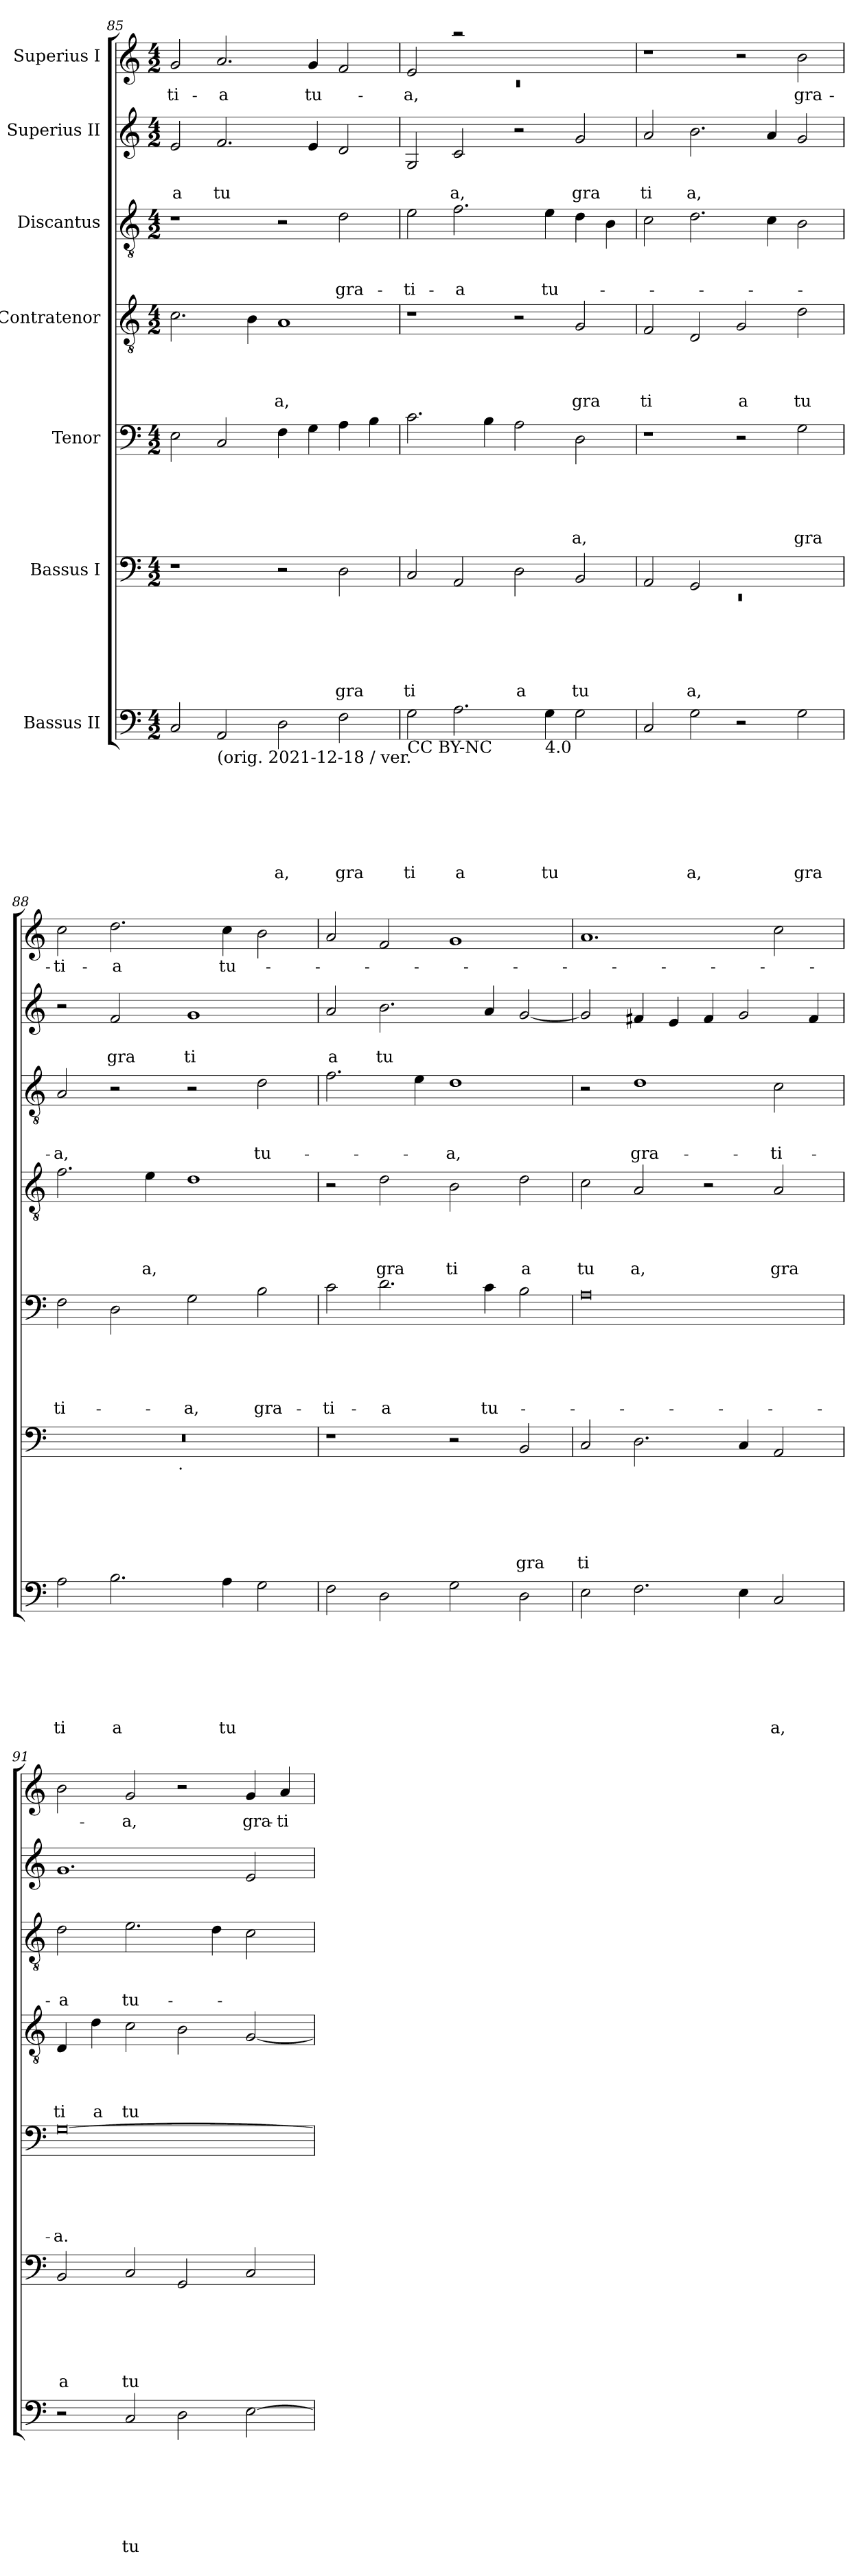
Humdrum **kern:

**kern	**text	**text	**text	**text	**text	**text	**text	**kern	**text	**text	**text	**text	**text	**text	**kern	**text	**text	**text	**text	**text	**kern	**text	**text	**text	**text	**kern	**text	**text	**text	**kern	**text	**text	**kern	**text
*part7	*part7	*part7	*part7	*part7	*part7	*part7	*part7	*part6	*part6	*part6	*part6	*part6	*part6	*part6	*part5	*part5	*part5	*part5	*part5	*part5	*part4	*part4	*part4	*part4	*part4	*part3	*part3	*part3	*part3	*part2	*part2	*part2	*part1	*part1
*staff7	*staff7	*staff7	*staff7	*staff7	*staff7	*staff7	*staff7	*staff6	*staff6	*staff6	*staff6	*staff6	*staff6	*staff6	*staff5	*staff5	*staff5	*staff5	*staff5	*staff5	*staff4	*staff4	*staff4	*staff4	*staff4	*staff3	*staff3	*staff3	*staff3	*staff2	*staff2	*staff2	*staff1	*staff1
*I"Bassus II	*	*	*	*	*	*	*	*I"Bassus I	*	*	*	*	*	*	*I"Tenor	*	*	*	*	*	*I"Contratenor	*	*	*	*	*I"Discantus	*	*	*	*I"Superius II	*	*	*I"Superius I	*
*clefF4	*	*	*	*	*	*	*	*clefF4	*	*	*	*	*	*	*clefF4	*	*	*	*	*	*clefGv2	*	*	*	*	*clefGv2	*	*	*	*clefG2	*	*	*clefG2	*
*k[]	*	*	*	*	*	*	*	*k[]	*	*	*	*	*	*	*k[]	*	*	*	*	*	*k[]	*	*	*	*	*k[]	*	*	*	*k[]	*	*	*k[]	*
*C:	*	*	*	*	*	*	*	*C:	*	*	*	*	*	*	*C:	*	*	*	*	*	*C:	*	*	*	*	*C:	*	*	*	*C:	*	*	*C:	*
*M4/2	*	*	*	*	*	*	*	*M4/2	*	*	*	*	*	*	*M4/2	*	*	*	*	*	*M4/2	*	*	*	*	*M4/2	*	*	*	*M4/2	*	*	*M4/2	*
=85	=85	=85	=85	=85	=85	=85	=85	=85	=85	=85	=85	=85	=85	=85	=85	=85	=85	=85	=85	=85	=85	=85	=85	=85	=85	=85	=85	=85	=85	=85	=85	=85	=85	=85
!	!	!	!	!	!	!	!	!	!	!	!	!	!	!	!	!	!	!	!	!	!	!	!	!	!	!	!	!	!	!	!	!LO:LY:b	!	!LO:LY:b
2C/	.	.	.	.	.	.	.	1r	.	.	.	.	.	.	2E\	.	.	.	.	.	2.c\	.	.	.	.	1r	.	.	.	2e/	.	a	2g/	-ti-
!LO:TX:b:t=(orig. 2021-12-18 / ver.	!	!	!	!	!	!	!	!	!	!	!	!	!	!	!	!	!	!	!	!	!	!	!	!	!	!	!	!	!	!	!	!	!	!
!	!	!	!	!	!	!	!	!	!	!	!	!	!	!	!	!	!	!	!	!	!	!	!	!	!	!	!	!	!	!	!	!LO:LY:b	!	!LO:LY:b
2AA/	.	.	.	.	.	.	.	.	.	.	.	.	.	.	2C/	.	.	.	.	.	.	.	.	.	.	.	.	.	.	2.f/	.	tu	2.a/	-a
.	.	.	.	.	.	.	.	.	.	.	.	.	.	.	.	.	.	.	.	.	4B\	.	.	.	.	.	.	.	.	.	.	.	.	.
!	!	!	!	!	!	!	!LO:LY:b	!	!	!	!	!	!	!	!	!	!	!	!	!	!	!	!	!	!LO:LY:b	!	!	!	!	!	!	!	!	!
2D\	.	.	.	.	.	.	a,	2r	.	.	.	.	.	.	4F\	.	.	.	.	.	1A	.	.	.	a,	2r	.	.	.	.	.	.	.	.
!	!	!	!	!	!	!	!	!	!	!	!	!	!	!	!	!	!	!	!	!	!	!	!	!	!	!	!	!	!	!	!	!	!	!LO:LY:b
.	.	.	.	.	.	.	.	.	.	.	.	.	.	.	4G\	.	.	.	.	.	.	.	.	.	.	.	.	.	.	4e/	.	.	4g/	tu-
!	!	!	!	!	!	!	!LO:LY:b	!	!	!	!	!	!	!LO:LY:b	!	!	!	!	!	!	!	!	!	!	!	!	!	!	!LO:LY:b	!	!	!	!	!
2F\	.	.	.	.	.	.	gra	2D\	.	.	.	.	.	gra	4A\	.	.	.	.	.	.	.	.	.	.	2d\	.	.	gra-	2d/	.	.	2f/	.
.	.	.	.	.	.	.	.	.	.	.	.	.	.	.	4B\	.	.	.	.	.	.	.	.	.	.	.	.	.	.	.	.	.	.	.
=86	=86	=86	=86	=86	=86	=86	=86	=86	=86	=86	=86	=86	=86	=86	=86	=86	=86	=86	=86	=86	=86	=86	=86	=86	=86	=86	=86	=86	=86	=86	=86	=86	=86	=86
*	*	*	*	*	*	*	*	*	*	*	*	*	*	*	*	*	*	*	*	*	*	*	*	*	*	*	*	*	*	*	*	*	*^	*
!LO:TX:b:t=CC BY-NC	!	!	!	!	!	!	!	!	!	!	!	!	!	!	!	!	!	!	!	!	!	!	!	!	!	!	!	!	!	!	!	!	!	!	!
!	!	!	!	!	!	!	!LO:LY:b	!	!	!	!	!	!	!LO:LY:b	!	!	!	!	!	!	!	!	!	!	!	!	!	!	!LO:LY:b	!	!	!	!	!LO:N:vis=1	!LO:LY:b
2G\	.	.	.	.	.	.	ti	2C/	.	.	.	.	.	ti	2.c\	.	.	.	.	.	1r	.	.	.	.	2e\	.	.	-ti-	2G/	.	.	2e/	0rc	-a,
!	!	!	!	!	!	!	!LO:LY:b	!	!	!	!	!	!	!	!	!	!	!	!	!	!	!	!	!	!	!	!	!	!LO:LY:b	!	!	!LO:LY:b	!	!	!
2.A\	.	.	.	.	.	.	a	2AA/	.	.	.	.	.	.	.	.	.	.	.	.	.	.	.	.	.	2.f\	.	.	-a	2c/	.	a,	2raa	.	.
.	.	.	.	.	.	.	.	.	.	.	.	.	.	.	4B\	.	.	.	.	.	.	.	.	.	.	.	.	.	.	.	.	.	.	.	.
!	!	!	!	!	!	!	!	!	!	!	!	!	!	!LO:LY:b	!	!	!	!	!	!	!	!	!	!	!	!	!	!	!	!	!	!	!	!	!
.	.	.	.	.	.	.	.	2D\	.	.	.	.	.	a	2A\	.	.	.	.	.	2r	.	.	.	.	.	.	.	.	2r	.	.	1ryy	.	.
!LO:TX:b:t=4.0	!	!	!	!	!	!	!	!	!	!	!	!	!	!	!	!	!	!	!	!	!	!	!	!	!	!	!	!	!	!	!	!	!	!	!
!	!	!	!	!	!	!	!LO:LY:b	!	!	!	!	!	!	!	!	!	!	!	!	!	!	!	!	!	!	!	!	!	!LO:LY:b	!	!	!	!	!	!
4G\	.	.	.	.	.	.	tu	.	.	.	.	.	.	.	.	.	.	.	.	.	.	.	.	.	.	4e\	.	.	tu-	.	.	.	.	.	.
!	!	!	!	!	!	!	!	!	!	!	!	!	!	!LO:LY:b	!	!	!	!	!	!LO:LY:b	!	!	!	!	!LO:LY:b	!	!	!	!	!	!	!LO:LY:b	!	!	!
2G\	.	.	.	.	.	.	.	2BB/	.	.	.	.	.	tu	2D\	.	.	.	.	a,	2G/	.	.	.	gra	4d\	.	.	.	2g/	.	gra	.	.	.
.	.	.	.	.	.	.	.	.	.	.	.	.	.	.	.	.	.	.	.	.	.	.	.	.	.	4B\	.	.	.	.	.	.	.	.	.
*	*	*	*	*	*	*	*	*	*	*	*	*	*	*	*	*	*	*	*	*	*	*	*	*	*	*	*	*	*	*	*	*	*v	*v	*
=87	=87	=87	=87	=87	=87	=87	=87	=87	=87	=87	=87	=87	=87	=87	=87	=87	=87	=87	=87	=87	=87	=87	=87	=87	=87	=87	=87	=87	=87	=87	=87	=87	=87	=87
*	*	*	*	*	*	*	*	*^	*	*	*	*	*	*	*	*	*	*	*	*	*	*	*	*	*	*	*	*	*	*	*	*	*	*
!	!	!	!	!	!	!	!	!	!LO:N:vis=1	!	!	!	!	!	!	!	!	!	!	!	!	!	!	!	!	!LO:LY:b	!	!	!	!	!	!	!LO:LY:b	!	!
2C/	.	.	.	.	.	.	.	2AA/	0rEE	.	.	.	.	.	.	1r	.	.	.	.	.	2F/	.	.	.	ti	2c\	.	.	.	2a/	.	ti	1r	.
!	!	!	!	!	!	!	!LO:LY:b	!	!	!	!	!	!	!	!LO:LY:b	!	!	!	!	!	!	!	!	!	!	!	!	!	!	!	!	!	!LO:LY:b	!	!
2G\	.	.	.	.	.	.	a,	2GG/	.	.	.	.	.	.	a,	.	.	.	.	.	.	2D/	.	.	.	.	2.d\	.	.	.	2.b\	.	a,	.	.
!	!	!	!	!	!	!	!	!	!	!	!	!	!	!	!	!	!	!	!	!	!	!	!	!	!	!LO:LY:b	!	!	!	!	!	!	!	!	!
2r	.	.	.	.	.	.	.	1ryy	.	.	.	.	.	.	.	2r	.	.	.	.	.	2G/	.	.	.	a	.	.	.	.	.	.	.	2r	.
.	.	.	.	.	.	.	.	.	.	.	.	.	.	.	.	.	.	.	.	.	.	.	.	.	.	.	4c\	.	.	.	4a/	.	.	.	.
!	!	!	!	!	!	!	!LO:LY:b	!	!	!	!	!	!	!	!	!	!	!	!	!	!LO:LY:b	!	!	!	!	!LO:LY:b	!	!	!	!	!	!	!	!	!LO:LY:b
2G\	.	.	.	.	.	.	gra	.	.	.	.	.	.	.	.	2G\	.	.	.	.	gra	2d\	.	.	.	tu	2B\	.	.	.	2g/	.	.	2b\	gra-
!!LO:PB:g=z
=88	=88	=88	=88	=88	=88	=88	=88	=88	=88	=88	=88	=88	=88	=88	=88	=88	=88	=88	=88	=88	=88	=88	=88	=88	=88	=88	=88	=88	=88	=88	=88	=88	=88	=88	=88
!	!	!	!	!	!	!	!LO:LY:b	!	!	!	!	!	!	!	!	!	!	!	!	!	!LO:LY:b	!	!	!	!	!	!	!	!	!LO:LY:b	!	!	!	!	!LO:LY:b
2A\	.	.	.	.	.	.	ti	0r	2ryy	.	.	.	.	.	.	2F\	.	.	.	.	ti-	2.f\	.	.	.	.	2A/	.	.	-a,	2r	.	.	2cc\	-ti-
!	!	!	!	!	!	!	!LO:LY:b	!	!	!	!	!	!	!	!	!	!	!	!	!	!	!	!	!	!	!	!	!	!	!	!	!	!LO:LY:b	!	!LO:LY:b
2.B\	.	.	.	.	.	.	a	.	4...ryy	.	.	.	.	.	.	2D\	.	.	.	.	.	.	.	.	.	.	2r	.	.	.	2f/	.	gra	2.dd\	-a
!	!	!	!	!	!	!	!	!	!	!	!	!	!	!	!	!	!	!	!	!	!	!	!	!	!	!LO:LY:b	!	!	!	!	!	!	!	!	!
.	.	.	.	.	.	.	.	.	.	.	.	.	.	.	.	.	.	.	.	.	.	4e\	.	.	.	a,	.	.	.	.	.	.	.	.	.
!	!	!	!	!	!	!	!	!	!LO:TX:b:t=.	!	!	!	!	!	!	!	!	!	!	!	!	!	!	!	!	!	!	!	!	!	!	!	!	!	!
.	.	.	.	.	.	.	.	.	1ryy	.	.	.	.	.	.	.	.	.	.	.	.	.	.	.	.	.	.	.	.	.	.	.	.	.	.
!	!	!	!	!	!	!	!	!	!	!	!	!	!	!	!	!	!	!	!	!	!LO:LY:b	!	!	!	!	!	!	!	!	!	!	!	!LO:LY:b	!	!
.	.	.	.	.	.	.	.	.	.	.	.	.	.	.	.	2G\	.	.	.	.	-a,	1d	.	.	.	.	2r	.	.	.	1g	.	ti	.	.
!	!	!	!	!	!	!	!LO:LY:b	!	!	!	!	!	!	!	!	!	!	!	!	!	!	!	!	!	!	!	!	!	!	!	!	!	!	!	!LO:LY:b
4A\	.	.	.	.	.	.	tu	.	.	.	.	.	.	.	.	.	.	.	.	.	.	.	.	.	.	.	.	.	.	.	.	.	.	4cc\	tu-
!	!	!	!	!	!	!	!	!	!	!	!	!	!	!	!	!	!	!	!	!	!LO:LY:b	!	!	!	!	!	!	!	!	!LO:LY:b	!	!	!	!	!
2G\	.	.	.	.	.	.	.	.	.	.	.	.	.	.	.	2B\	.	.	.	.	gra-	.	.	.	.	.	2d\	.	.	tu-	.	.	.	2b\	.
.	.	.	.	.	.	.	.	.	32ryy	.	.	.	.	.	.	.	.	.	.	.	.	.	.	.	.	.	.	.	.	.	.	.	.	.	.
=89	=89	=89	=89	=89	=89	=89	=89	=89	=89	=89	=89	=89	=89	=89	=89	=89	=89	=89	=89	=89	=89	=89	=89	=89	=89	=89	=89	=89	=89	=89	=89	=89	=89	=89	=89
!	!	!	!	!	!	!	!	!	!	!	!	!	!	!	!	!	!	!	!	!	!LO:LY:b	!	!	!	!	!	!	!	!	!	!	!	!LO:LY:b	!	!
*	*	*	*	*	*	*	*	*v	*v	*	*	*	*	*	*	*	*	*	*	*	*	*	*	*	*	*	*	*	*	*	*	*	*	*	*
2F\	.	.	.	.	.	.	.	1r	.	.	.	.	.	.	2c\	.	.	.	.	-ti-	2r	.	.	.	.	2.f\	.	.	.	2a/	.	a	2a/	.
!	!	!	!	!	!	!	!	!	!	!	!	!	!	!	!	!	!	!	!	!LO:LY:b	!	!	!	!	!LO:LY:b	!	!	!	!	!	!	!LO:LY:b	!	!
2D\	.	.	.	.	.	.	.	.	.	.	.	.	.	.	2.d\	.	.	.	.	-a	2d\	.	.	.	gra	.	.	.	.	2.b\	.	tu	2f/	.
.	.	.	.	.	.	.	.	.	.	.	.	.	.	.	.	.	.	.	.	.	.	.	.	.	.	4e\	.	.	.	.	.	.	.	.
!	!	!	!	!	!	!	!	!	!	!	!	!	!	!	!	!	!	!	!	!	!	!	!	!	!LO:LY:b	!	!	!	!LO:LY:b	!	!	!	!	!
2G\	.	.	.	.	.	.	.	2r	.	.	.	.	.	.	.	.	.	.	.	.	2B\	.	.	.	ti	1d	.	.	-a,	.	.	.	1g	.
!	!	!	!	!	!	!	!	!	!	!	!	!	!	!	!	!	!	!	!	!LO:LY:b	!	!	!	!	!	!	!	!	!	!	!	!	!	!
.	.	.	.	.	.	.	.	.	.	.	.	.	.	.	4c\	.	.	.	.	tu-	.	.	.	.	.	.	.	.	.	4a/	.	.	.	.
!	!	!	!	!	!	!	!	!	!	!	!	!	!	!LO:LY:b	!	!	!	!	!	!	!	!	!	!	!LO:LY:b	!	!	!	!	!	!	!	!	!
2D\	.	.	.	.	.	.	.	2BB/	.	.	.	.	.	gra	2B\	.	.	.	.	.	2d\	.	.	.	a	.	.	.	.	[<2g/	.	.	.	.
=90	=90	=90	=90	=90	=90	=90	=90	=90	=90	=90	=90	=90	=90	=90	=90	=90	=90	=90	=90	=90	=90	=90	=90	=90	=90	=90	=90	=90	=90	=90	=90	=90	=90	=90
!	!	!	!	!	!	!	!	!	!	!	!	!	!	!LO:LY:b	!	!	!	!	!	!	!	!	!	!	!LO:LY:b	!	!	!	!	!	!	!	!	!
2E\	.	.	.	.	.	.	.	2C/	.	.	.	.	.	ti	0A	.	.	.	.	.	2c\	.	.	.	tu	2r	.	.	.	2g/]	.	.	1.a	.
!	!	!	!	!	!	!	!	!	!	!	!	!	!	!	!	!	!	!	!	!	!	!	!	!	!LO:LY:b	!	!	!	!LO:LY:b	!	!	!	!	!
2.F\	.	.	.	.	.	.	.	2.D\	.	.	.	.	.	.	.	.	.	.	.	.	2A/	.	.	.	a,	1d	.	.	gra-	4f#X/	.	.	.	.
.	.	.	.	.	.	.	.	.	.	.	.	.	.	.	.	.	.	.	.	.	.	.	.	.	.	.	.	.	.	4e/	.	.	.	.
.	.	.	.	.	.	.	.	.	.	.	.	.	.	.	.	.	.	.	.	.	2r	.	.	.	.	.	.	.	.	4f#/	.	.	.	.
4E\	.	.	.	.	.	.	.	4C/	.	.	.	.	.	.	.	.	.	.	.	.	.	.	.	.	.	.	.	.	.	2g/	.	.	.	.
!	!	!	!	!	!	!	!LO:LY:b	!	!	!	!	!	!	!	!	!	!	!	!	!	!	!	!	!	!LO:LY:b	!	!	!	!LO:LY:b	!	!	!	!	!
2C/	.	.	.	.	.	.	a,	2AA/	.	.	.	.	.	.	.	.	.	.	.	.	2A/	.	.	.	gra	2c\	.	.	-ti-	.	.	.	2cc\	.
.	.	.	.	.	.	.	.	.	.	.	.	.	.	.	.	.	.	.	.	.	.	.	.	.	.	.	.	.	.	4f#/	.	.	.	.
=91	=91	=91	=91	=91	=91	=91	=91	=91	=91	=91	=91	=91	=91	=91	=91	=91	=91	=91	=91	=91	=91	=91	=91	=91	=91	=91	=91	=91	=91	=91	=91	=91	=91	=91
!	!	!	!	!	!	!	!	!	!	!	!	!	!	!LO:LY:b	!	!	!	!	!	!LO:LY:b	!	!	!	!	!LO:LY:b	!	!	!	!LO:LY:b	!	!	!	!	!
2r	.	.	.	.	.	.	.	2BB/	.	.	.	.	.	a	[>0G	.	.	.	.	-a.	4D/	.	.	.	ti	2d\	.	.	-a	1.g	.	.	2b\	.
!	!	!	!	!	!	!	!	!	!	!	!	!	!	!	!	!	!	!	!	!	!	!	!	!	!LO:LY:b	!	!	!	!	!	!	!	!	!
.	.	.	.	.	.	.	.	.	.	.	.	.	.	.	.	.	.	.	.	.	4d\	.	.	.	a	.	.	.	.	.	.	.	.	.
!	!	!	!	!	!	!	!LO:LY:b	!	!	!	!	!	!	!LO:LY:b	!	!	!	!	!	!	!	!	!	!	!LO:LY:b	!	!	!	!LO:LY:b	!	!	!	!	!LO:LY:b
2C/	.	.	.	.	.	.	tu	2C/	.	.	.	.	.	tu	.	.	.	.	.	.	2c\	.	.	.	tu	2.e\	.	.	tu-	.	.	.	2g/	-a,
2D\	.	.	.	.	.	.	.	2GG/	.	.	.	.	.	.	.	.	.	.	.	.	2B\	.	.	.	.	.	.	.	.	.	.	.	2r	.
.	.	.	.	.	.	.	.	.	.	.	.	.	.	.	.	.	.	.	.	.	.	.	.	.	.	4d\	.	.	.	.	.	.	.	.
!	!	!	!	!	!	!	!	!	!	!	!	!	!	!	!	!	!	!	!	!	!	!	!	!	!	!	!	!	!	!	!	!	!	!LO:LY:b
[>2E\	.	.	.	.	.	.	.	2C/	.	.	.	.	.	.	.	.	.	.	.	.	[<2G/	.	.	.	.	2c\	.	.	.	2e/	.	.	4g/	gra-
!	!	!	!	!	!	!	!	!	!	!	!	!	!	!	!	!	!	!	!	!	!	!	!	!	!	!	!	!	!	!	!	!	!	!LO:LY:b
.	.	.	.	.	.	.	.	.	.	.	.	.	.	.	.	.	.	.	.	.	.	.	.	.	.	.	.	.	.	.	.	.	4a/	-ti-
=	=	=	=	=	=	=	=	=	=	=	=	=	=	=	=	=	=	=	=	=	=	=	=	=	=	=	=	=	=	=	=	=	=	=
*-	*-	*-	*-	*-	*-	*-	*-	*-	*-	*-	*-	*-	*-	*-	*-	*-	*-	*-	*-	*-	*-	*-	*-	*-	*-	*-	*-	*-	*-	*-	*-	*-	*-	*-
